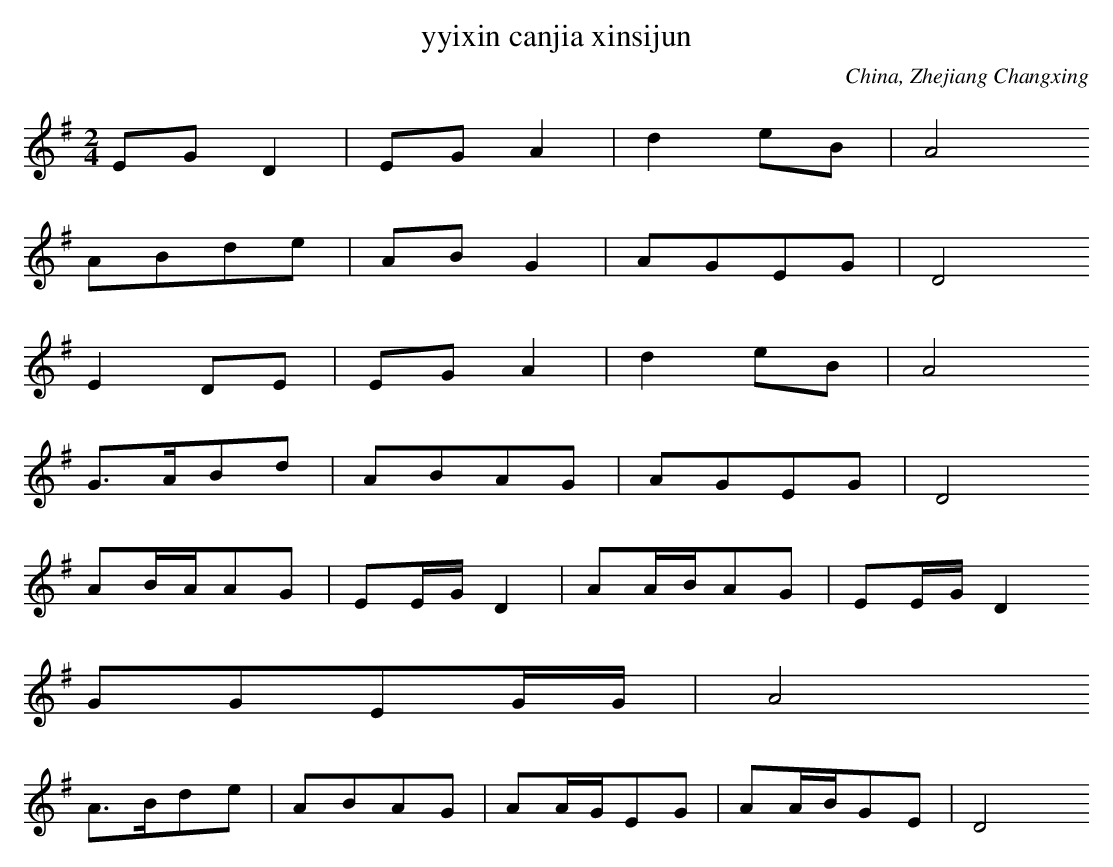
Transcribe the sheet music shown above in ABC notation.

X:1
T: yyixin canjia xinsijun
O: China, Zhejiang Changxing
M: 2/4
L: 1/16
K: G
E2G2D4 | E2G2A4 | d4e2B2 | A8
A2B2d2e2 | A2B2G4 | A2G2E2G2 | D8
E4D2E2 | E2G2A4 | d4e2B2 | A8
G3AB2d2 | A2B2A2G2 | A2G2E2G2 | D8
A2BAA2G2 | E2EGD4 | A2ABA2G2 | E2EGD4
G2G2E2GG | A8
A3Bd2e2 | A2B2A2G2 | A2AGE2G2 | A2ABG2E2 | D8
